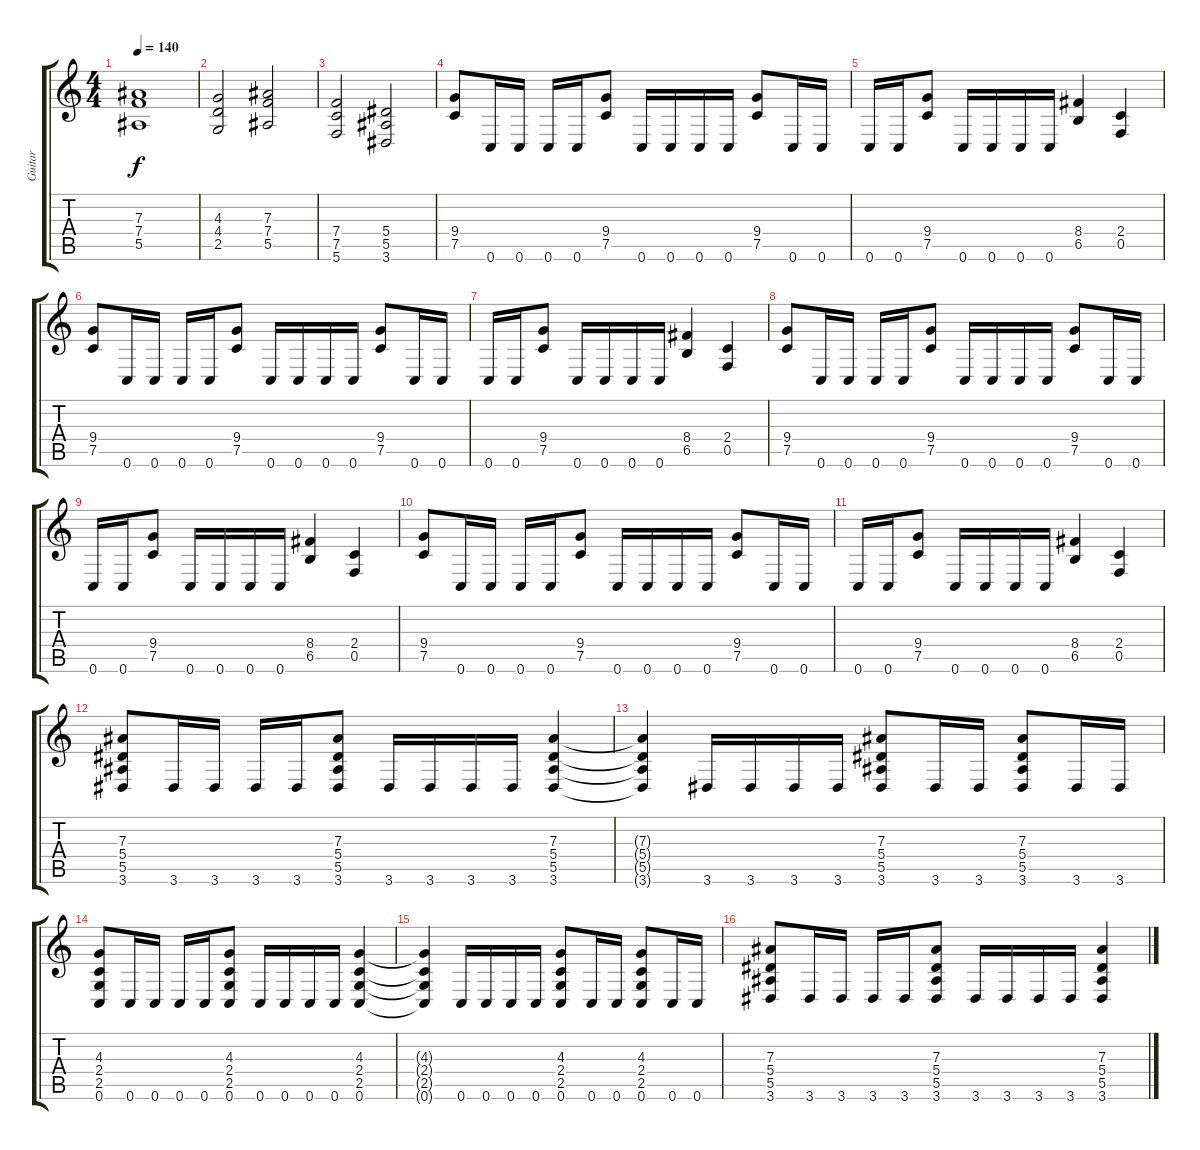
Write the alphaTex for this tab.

\track ("Guitar" "Guitar") {instrument overdrivenguitar}
\staff {score tabs}
\tuning (C4 G3 Eb3 Bb2 F2 C2) {hide}
\ts (4 4)
\tempo 140
\clef g2
\ks c
(7.3 7.4 5.5).1{dy f} |
(4.3 4.4 2.5).2 (7.3 7.4 5.5).2 |
(7.4 7.5 5.6).2 (5.4 5.5 3.6).2 |
(9.4 7.5).8 0.6.16 0.6.16 0.6.16 0.6.16 (9.4 7.5).8 0.6.16 0.6.16 0.6.16 0.6.16 (9.4 7.5).8 0.6.16 0.6.16 |
0.6.16 0.6.16 (9.4 7.5).8 0.6.16 0.6.16 0.6.16 0.6.16 (8.4 6.5).4 (2.4 0.5).4 |
(9.4 7.5).8 0.6.16 0.6.16 0.6.16 0.6.16 (9.4 7.5).8 0.6.16 0.6.16 0.6.16 0.6.16 (9.4 7.5).8 0.6.16 0.6.16 |
0.6.16 0.6.16 (9.4 7.5).8 0.6.16 0.6.16 0.6.16 0.6.16 (8.4 6.5).4 (2.4 0.5).4 |
(9.4 7.5).8 0.6.16 0.6.16 0.6.16 0.6.16 (9.4 7.5).8 0.6.16 0.6.16 0.6.16 0.6.16 (9.4 7.5).8 0.6.16 0.6.16 |
0.6.16 0.6.16 (9.4 7.5).8 0.6.16 0.6.16 0.6.16 0.6.16 (8.4 6.5).4 (2.4 0.5).4 |
(9.4 7.5).8 0.6.16 0.6.16 0.6.16 0.6.16 (9.4 7.5).8 0.6.16 0.6.16 0.6.16 0.6.16 (9.4 7.5).8 0.6.16 0.6.16 |
0.6.16 0.6.16 (9.4 7.5).8 0.6.16 0.6.16 0.6.16 0.6.16 (8.4 6.5).4 (2.4 0.5).4 |
(7.3 5.4 5.5 3.6).8 3.6.16 3.6.16 3.6.16 3.6.16 (7.3 5.4 5.5 3.6).8 3.6.16 3.6.16 3.6.16 3.6.16 (7.3 5.4 5.5 3.6).4 |
(7.3{t} 5.4{t} 5.5{t} 3.6{t}).4 3.6.16 3.6.16 3.6.16 3.6.16 (7.3 5.4 5.5 3.6).8 3.6.16 3.6.16 (7.3 5.4 5.5 3.6).8 3.6.16 3.6.16 |
(4.3 2.4 2.5 0.6).8 0.6.16 0.6.16 0.6.16 0.6.16 (4.3 2.4 2.5 0.6).8 0.6.16 0.6.16 0.6.16 0.6.16 (4.3 2.4 2.5 0.6).4 |
(4.3{t} 2.4{t} 2.5{t} 0.6{t}).4 0.6.16 0.6.16 0.6.16 0.6.16 (4.3 2.4 2.5 0.6).8 0.6.16 0.6.16 (4.3 2.4 2.5 0.6).8 0.6.16 0.6.16 |
(7.3 5.4 5.5 3.6).8 3.6.16 3.6.16 3.6.16 3.6.16 (7.3 5.4 5.5 3.6).8 3.6.16 3.6.16 3.6.16 3.6.16 (7.3 5.4 5.5 3.6).4
